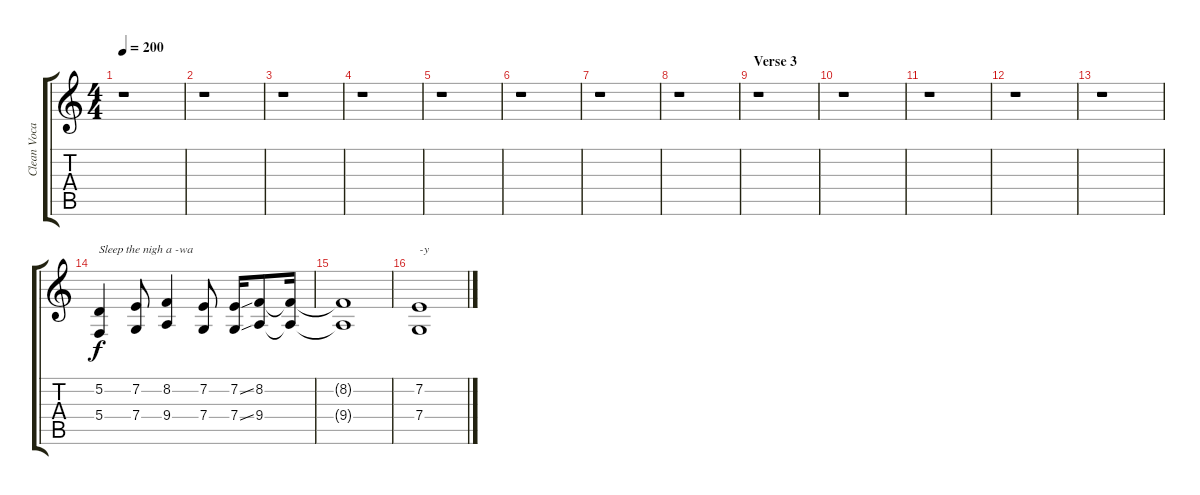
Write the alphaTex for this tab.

\track ("Clean Vocals (Kride)" "Clean Voca") {instrument tenorsax}
\staff {score tabs}
\tuning (D4 A3 F3 C3 G2 D2) {hide}
\ts (4 4)
\tempo 200
\clef g2
\ks c
r.1{dy f} |
r.1 |
r.1 |
r.1 |
r.1 |
r.1 |
r.1 |
r.1 |
\section ("" "Verse 3")
r.1 |
r.1 |
r.1 |
r.1 |
r.1 |
(5.2 5.4).4{txt "Sleep the nigh a -wa"} (7.2 7.4).8 (8.2 9.4).4 (7.2 7.4).8 (7.2{ss} 7.4{ss}).16 (8.2 9.4).8 (8.2{t} 9.4{t}).16 |
(8.2{t} 9.4{t}).1 |
(7.2 7.4).1{txt "-y"}
